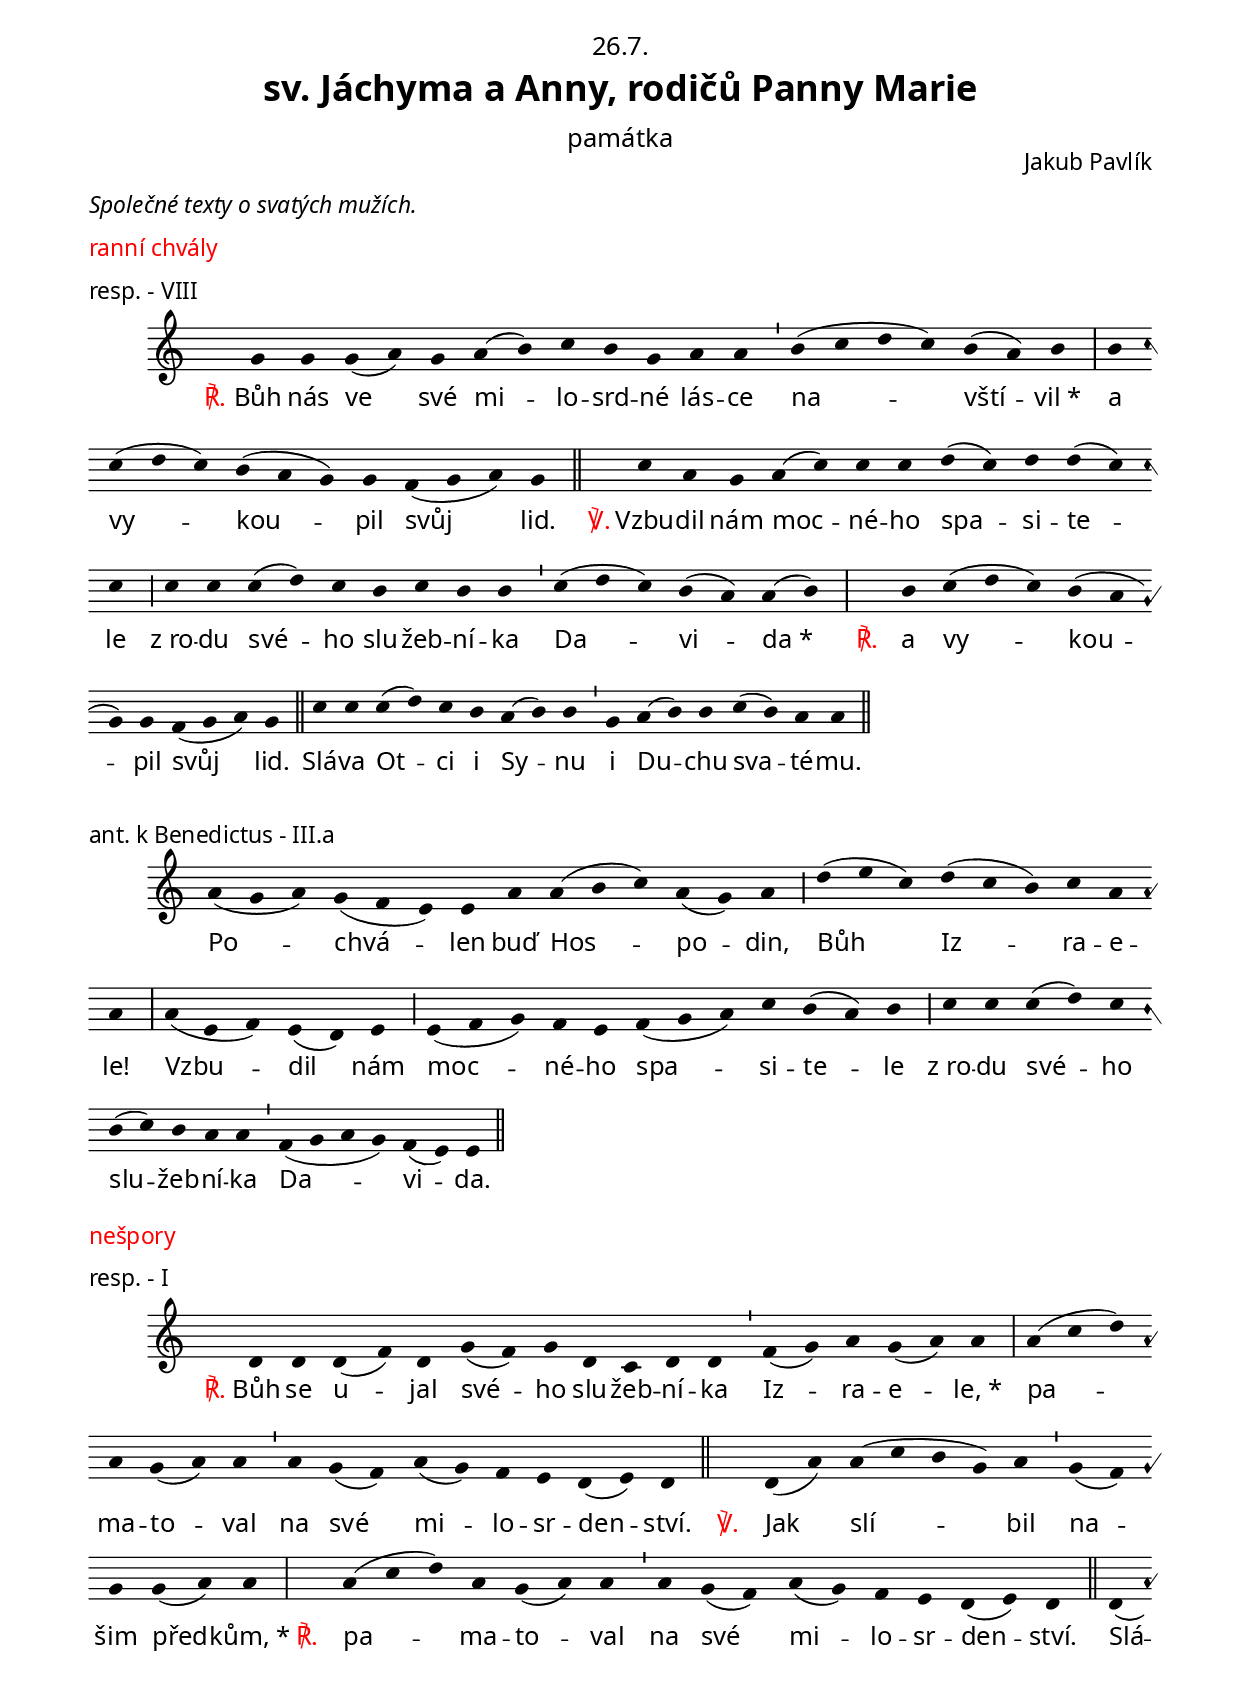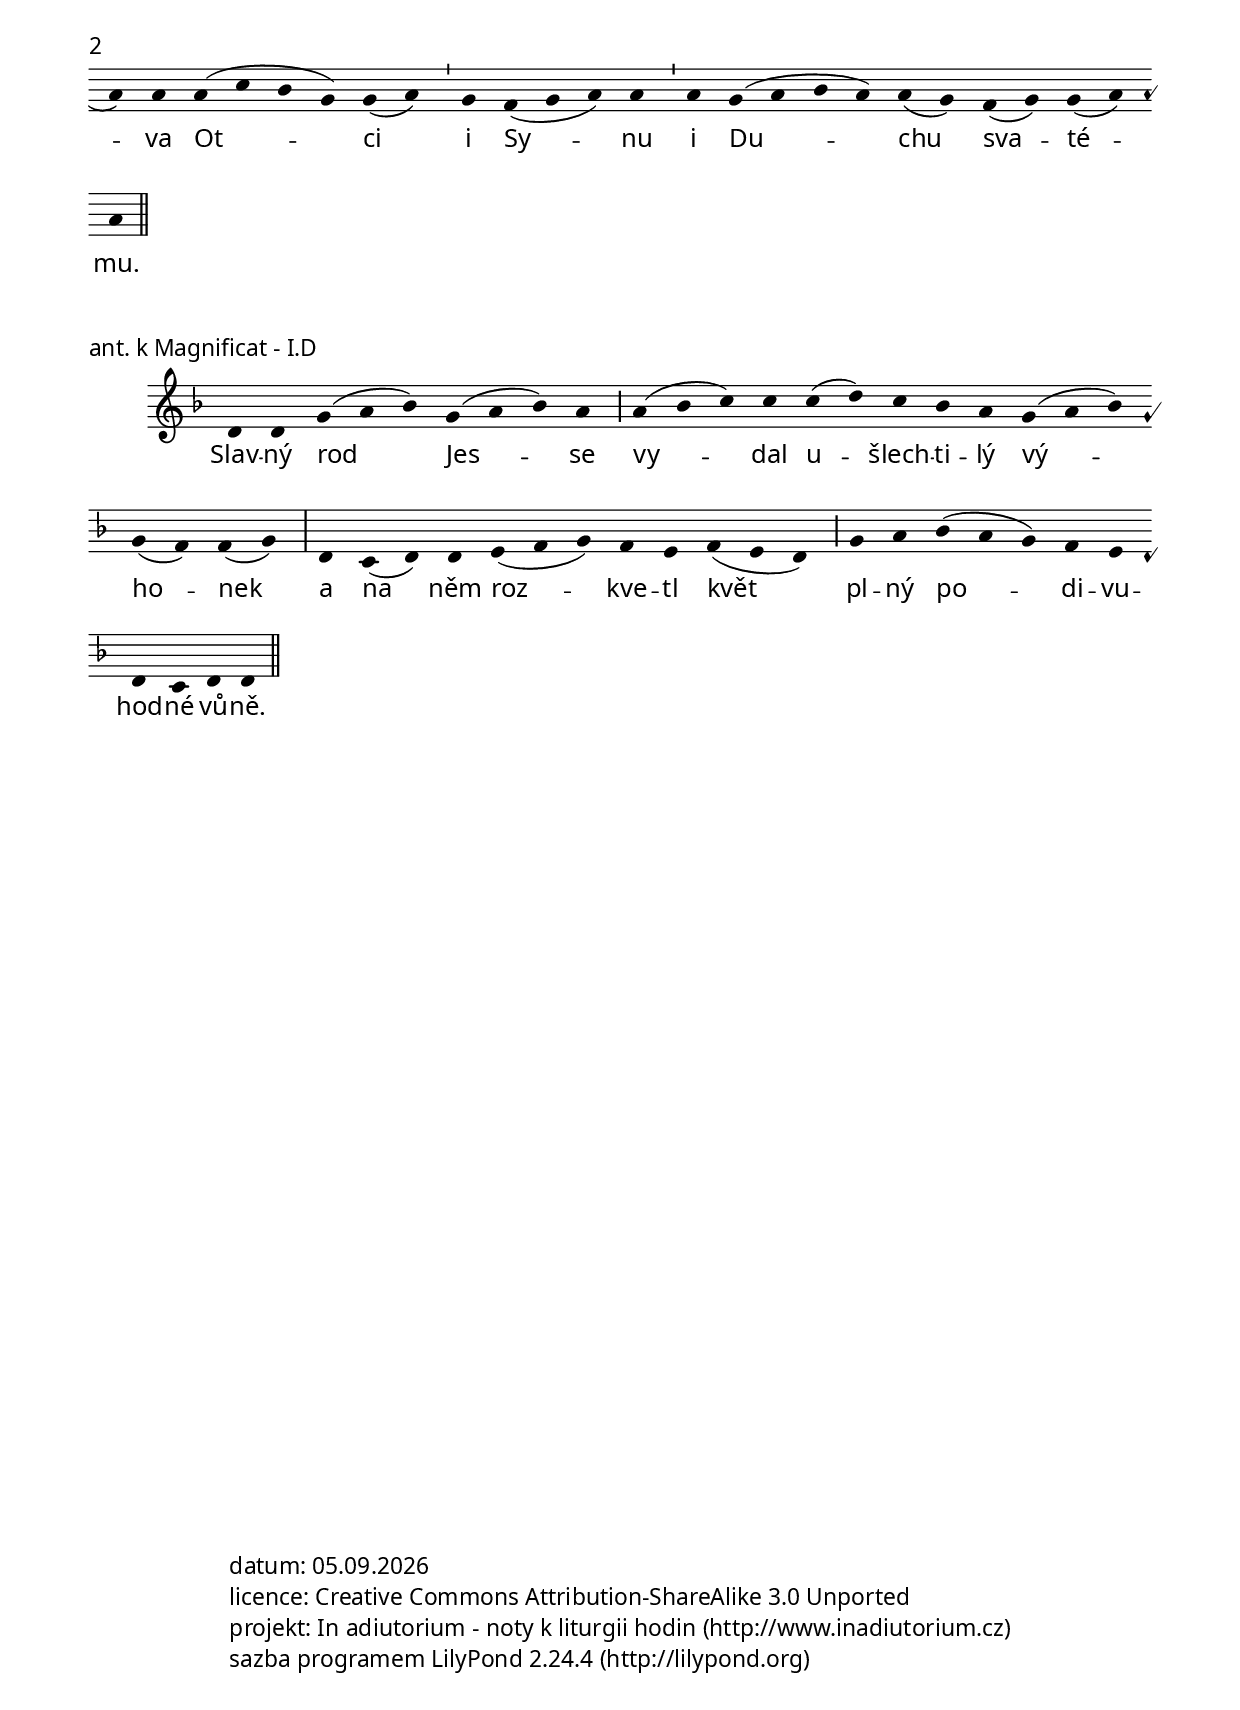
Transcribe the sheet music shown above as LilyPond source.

\version "2.15.40"

\include "../spolecne.ly"
\include "../dilyresponsorii.ly"

\header {
  title = \markup\titleSvatek
            "sv. Jáchyma a Anny, rodičů Panny Marie"
            památka
            26.7.
  composer = "Jakub Pavlík"
}

\markup\communia #'(#:muz)

\markup {\nadpisHodinka {"ranní chvály"}}

\score {
  \relative c'' {
    \choralniRezim

    % R
    \neviditelna g
    g4 g g( a) g a( b) c b g a a \barMin b( c d c) b( a) b \barMax
    b c( d c) b( a g) g f( g a) g \barFinalis
    % V
    \neviditelna c
    c4 a g a( c) c c d( c) d d( c) c \barMaior
    c c c( d) c b c b b \barMin c( d c) b( a) a( b) \barMax
    % R
    \neviditelna a
    b c( d c) b( a g) g f( g a) g \barFinalis
    % Slava
    c c c( d) c b a( b) b \barMin g a( b) b c( b) a a \barFinalis
  }
  \addlyrics {
    \Response Bůh nás ve své mi -- lo -- srd -- né lás -- ce na -- vští -- vil_*
    a vy -- kou -- pil svůj lid.
    \Verse Vzbu -- dil nám moc -- né -- ho spa -- si -- te -- le
    z_ro -- du své -- ho slu -- žeb -- ní -- ka Da -- vi -- da_*
    \Response a vy -- kou -- pil svůj lid.
    \textRespDoxologie
  }
  \header {
    quid = "resp."
    modus = "VIII"
    placet = "celý formulář potřebuje předělat"
    id = "rch-r"
    piece = \markup {\sestavTitulekResp}
  }
}

\score {
  \relative c'' {
    \choralniRezim
    a4( g a) g( f e) e a a( b c) a( g) a \barMaior
    d( e c) d( c b) c a a \barMax
    a( e f) e( d) e \barMaior e( f g) f e f( g a) c b( a) b \barMaior
    c c c( d) c b( c) b a a \barMin f( g a g) f( e) e \barFinalis
  }
  \addlyrics {
    Po -- chvá -- len buď Hos -- po -- din, Bůh Iz -- ra -- e -- le!
    Vzbu -- dil nám moc -- né -- ho spa -- si -- te -- le
    z_ro -- du své -- ho slu -- žeb -- ní -- ka Da -- vi -- da.
  }
  \header {
    quid = "ant. k Benedictus"
    modus = "III"
    differentia = "a"
    psalmus = ""
    id = "rch-aben"
    piece = \markup {\sestavTitulekBezZalmu}
  }
}

\markup {\nadpisHodinka {"nešpory"}}

\score {
  \relative c' {
    \choralniRezim

    % R
    \neviditelna d
    d4 d d( f) d g( f) g d c d d \barMin f( g) a g( a) a \barMax
    a( c d) a g( a) a \barMin a g( f) a( g) f e d( e) d \barFinalis
    % V
    \neviditelna a
    d4( a') a( c b g) a \barMin g( f) g g( a) a \barMax
    % R
    \neviditelna a
    a( c d) a g( a) a \barMin a g( f) a( g) f e d( e) d \barFinalis
    % Slava
    d( a') a a( c b g) g( a) \barMin g f( g a) a \barMin a g( a b a) a( g) f( g) g( a) a \barFinalis
  }
  \addlyrics {
    \Response Bůh se u -- jal své -- ho slu -- žeb -- ní -- ka Iz -- ra -- e -- le,_*
    pa -- ma -- to -- val na své mi -- lo -- sr -- den -- ství.
    \Verse Jak slí -- bil na -- šim před -- kům,_*
    \Response pa -- ma -- to -- val na své mi -- lo -- sr -- den -- ství.
    \textRespDoxologie
  }
  \header {
    quid = "resp."
    modus = "I"
    id = "ne-r"
    piece = \markup {\sestavTitulekResp}
  }
}

\score {
  \relative c' {
    \choralniRezim
    \key f \major
    d4 d g( a bes) g( a bes) a \barMaior
    a( bes c) c c( d) c bes a g( a bes) g( f) f( g) \barMax
    d c( d) d e( f g) f e f( e d) \barMaior
    g a bes( a g) f e d c d d \barFinalis
  }
  \addlyrics {
    Slav -- ný rod Jes -- se
    vy -- dal u -- šlech -- ti -- lý vý -- ho -- nek
    a na něm roz -- kve -- tl květ
    pl -- ný po -- di -- vu -- hod -- né vů -- ně.
  }
  \header {
    quid = "ant. k Magnificat"
    modus = "I"
    differentia = "D"
    psalmus = ""
    id = "ne-amag"
    piece = \markup {\sestavTitulekBezZalmu}
  }
}